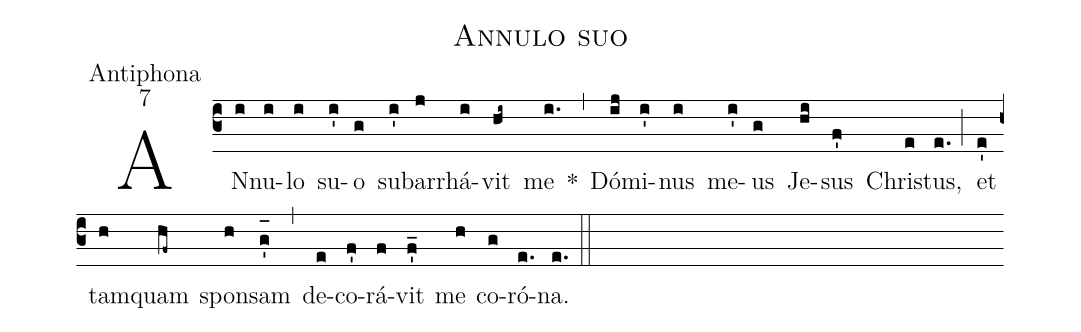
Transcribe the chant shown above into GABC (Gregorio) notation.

name:Annulo suo;
office-part:Antiphona;
mode:7;
%%
(c3) AN(i)nu(i)lo(i) su(i')o(g) su(i')bar(j)rhá(i)vit(hi~) me(i.) *(,) Dó(ij)mi(i')nus(i) me(i')us(g) Je(hi)sus(f') Chri(e)stus,(e.) (;) et(e') tam(h)quam(hf~) spon(h)sam(g'_[oh:h]) (,) de(e)co(f')rá(f)vit(f'_) me(h) co(g)ró(e.)na.(e.) (::)

%<eu>E(i) u(i) o(j) u(i) a(h) e.</eu>(gh..) (::)
